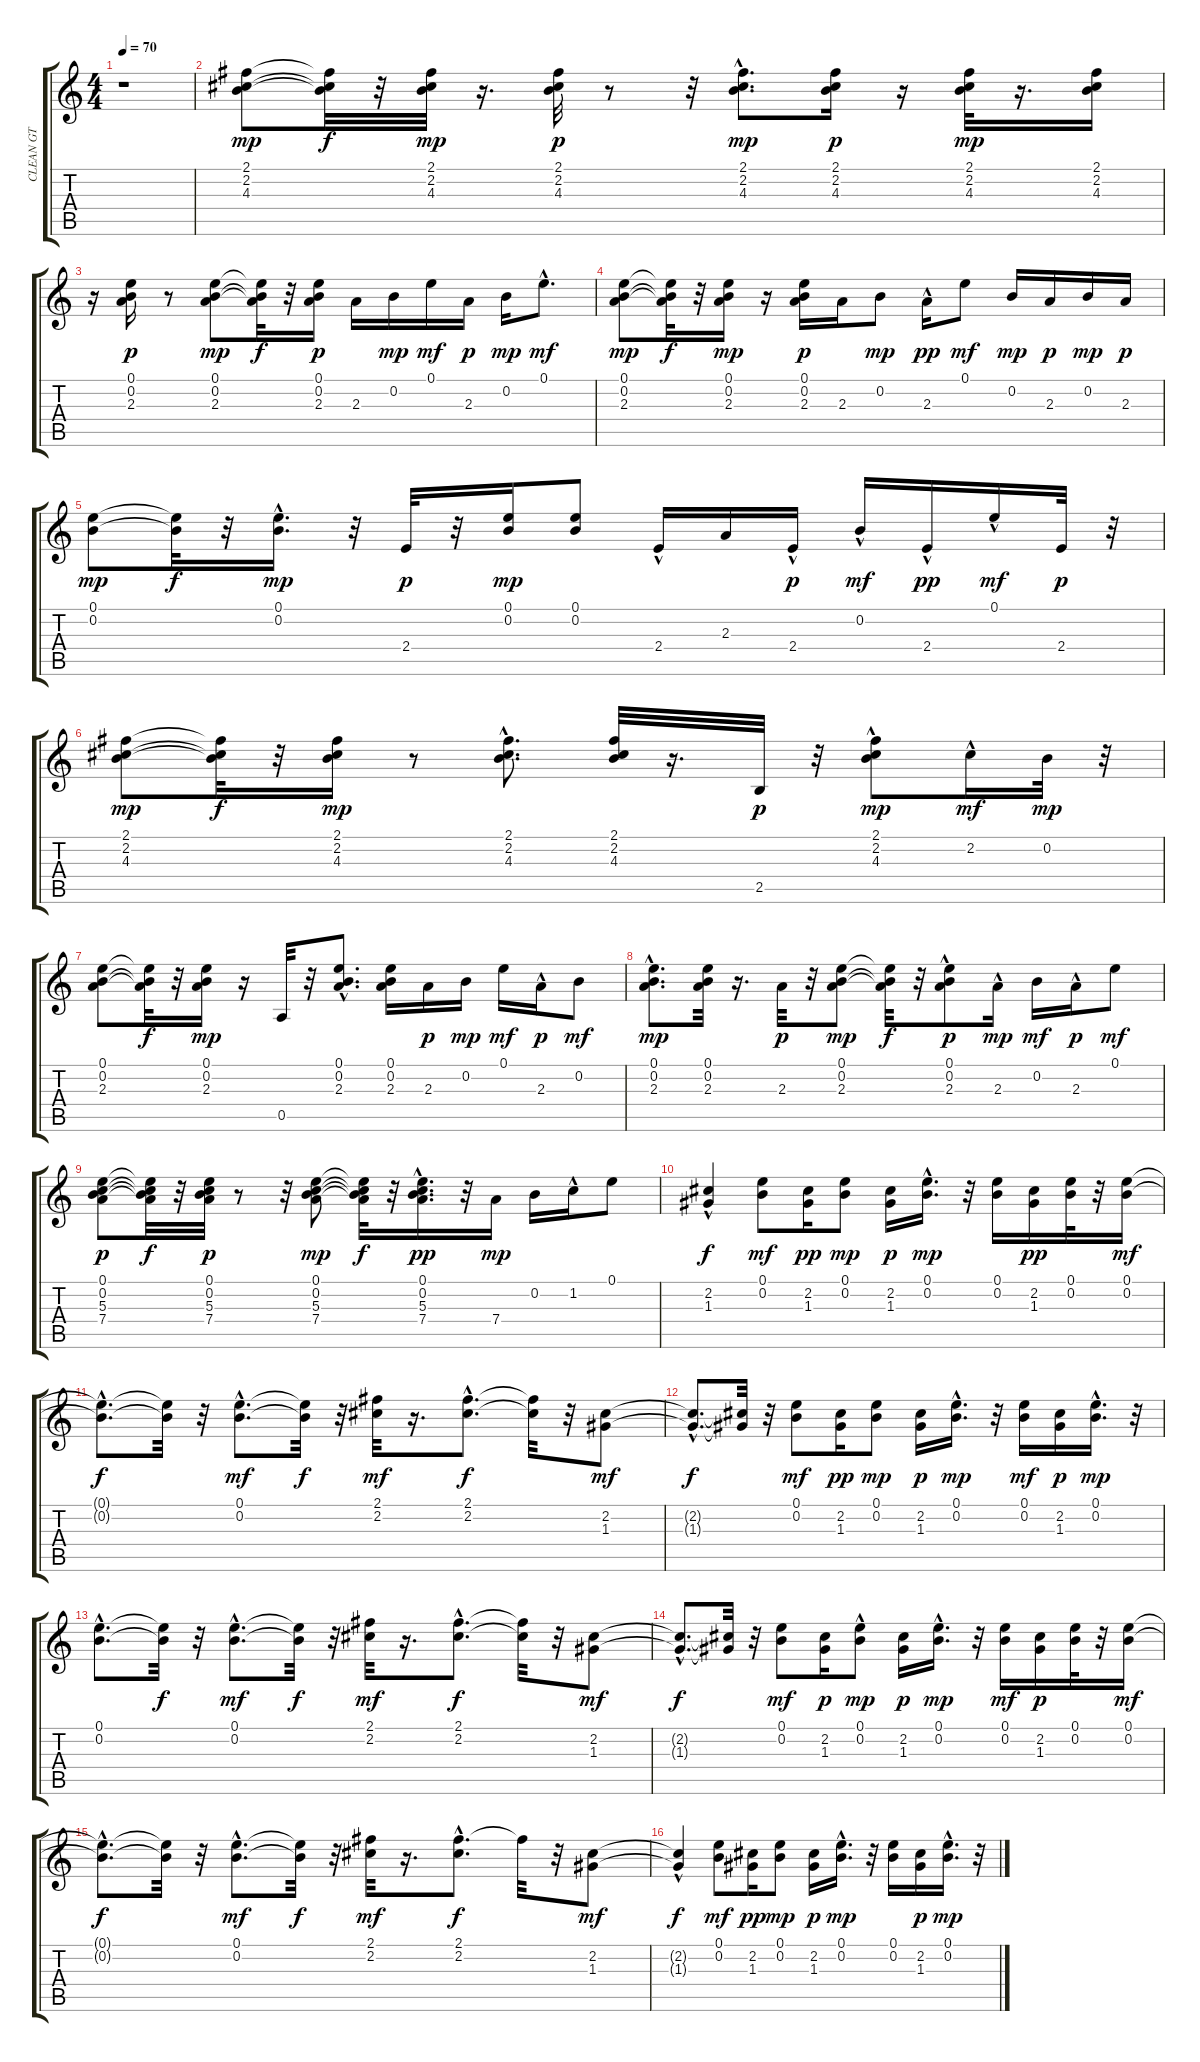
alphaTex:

\track ("CLEAN GT" "CLEAN GT") {instrument electricguitarclean}
\staff {score tabs}
\tuning (E4 B3 G3 D3 A2 E2) {hide}
\ts (4 4)
\tempo 70
\clef g2
\ks c
r.1{dy mp instrument electricguitarclean} |
(2.1 2.2 4.3).8 (2.1{t} 2.2{t} 4.3{t}).32{dy f} r.32 (2.1 2.2 4.3).32{dy mp} r.16{d} (2.1 2.2 4.3).32{dy p} r.8 r.32 (2.1{hac} 2.2{hac} 4.3).8{d dy mp} (2.1 2.2 4.3).16{dy p} r.16 (2.1 2.2 4.3).32{dy mp} r.16{d} (2.1 2.2 4.3).16 |
r.16 (0.1 0.2 2.3).16{dy p} r.8 (0.1 0.2 2.3).8{dy mp} (0.1{t} 0.2{t} 2.3{t}).32{dy f} r.32 (0.1 0.2 2.3).16{dy p} 2.3.16 0.2.16{dy mp} 0.1.16{dy mf} 2.3.16{dy p} 0.2.16{dy mp} 0.1{hac}.8{d dy mf} |
(0.1 0.2 2.3).8{dy mp} (0.1{t} 0.2{t} 2.3{t}).32{dy f} r.32 (0.1 0.2 2.3).16{dy mp} r.16 (0.1 0.2 2.3).16{dy p} 2.3.16 0.2.8{dy mp} 2.3{hac}.16{dy pp} 0.1.8{dy mf} 0.2.16{dy mp} 2.3.16{dy p} 0.2.16{dy mp} 2.3.16{dy p} |
(0.1 0.2).8{dy mp} (0.1{t} 0.2{t}).32{dy f} r.32 (0.1{hac} 0.2).16{d dy mp} r.32 2.4.32{dy p} r.32 (0.1 0.2).16{dy mp} (0.1 0.2).8 2.4{hac}.16 2.3.16 2.4{hac}.16{dy p} 0.2{hac}.16{dy mf} 2.4{hac}.16{dy pp} 0.1{hac}.16{dy mf} 2.4.32{dy p} r.32 |
(2.1 2.2 4.3).8{dy mp} (2.1{t} 2.2{t} 4.3{t}).32{dy f} r.32 (2.1 2.2 4.3).16{dy mp} r.8 (2.1{hac} 2.2 4.3).8{d} (2.1 2.2 4.3).32 r.16{d} 2.5.32{dy p} r.32 (2.1{hac} 2.2 4.3).8{dy mp} 2.2{hac}.16{dy mf} 0.2.32{dy mp} r.32 |
(0.1 0.2 2.3).8 (0.1{t} 0.2{t} 2.3{t}).32{dy f} r.32 (0.1 0.2 2.3).16{dy mp} r.16 0.5.32 r.32 (0.1 0.2{hac} 2.3{hac}).8{d} (0.1 0.2 2.3).16 2.3.16{dy p} 0.2.16{dy mp} 0.1.16{dy mf} 2.3{hac}.16{dy p} 0.2.8{dy mf} |
(0.1{hac} 0.2 2.3).8{d dy mp} (0.1 0.2 2.3).32 r.16{d} 2.3.32{dy p} r.32 (0.1 0.2 2.3).8{dy mp} (0.1{t} 0.2{t} 2.3{t}).32{dy f} r.32 (0.1{hac} 0.2 2.3{hac}).8{dy p} 2.3{hac}.16{dy mp} 0.2.16{dy mf} 2.3{hac}.16{dy p} 0.1.8{dy mf} |
(0.1 0.2 5.3 7.4).8{dy p} (0.1{t} 0.2{t} 5.3{t} 7.4{t}).32{dy f} r.32 (0.1 0.2 5.3 7.4).32{dy p} r.8 r.32 (0.1 0.2 5.3 7.4).8{dy mp} (0.1{t} 0.2{t} 5.3{t} 7.4{t}).32{dy f} r.32 (0.1{hac} 0.2{hac} 5.3 7.4{hac}).16{d dy pp} r.32 7.4.16{dy mp} 0.2.16 1.2{hac}.16 0.1.8 |
(2.2 1.3{hac}).4{dy f} (0.1 0.2).8{dy mf} (2.2 1.3).16{dy pp} (0.1 0.2).8{dy mp} (2.2 1.3).16{dy p} (0.1{hac} 0.2{hac}).16{d dy mp} r.32 (0.1 0.2).16 (2.2 1.3).16{dy pp} (0.1 0.2).32 r.32 (0.1 0.2).16{dy mf} |
(0.1{hac t} 0.2{hac t}).8{d dy f} (0.1{t} 0.2{t}).32 r.32 (0.1{hac} 0.2{hac}).8{d dy mf} (0.1{t} 0.2{t}).32{dy f} r.32 (2.1 2.2).32{dy mf} r.16{d} (2.1{hac} 2.2{hac}).8{d dy f} (2.1{t} 2.2{t}).32 r.32 (2.2 1.3).8{dy mf} |
(2.2{hac t} 1.3{hac t}).8{d dy f} (2.2{t} 1.3{t}).32 r.32 (0.1 0.2).8{dy mf} (2.2 1.3).16{dy pp} (0.1 0.2).8{dy mp} (2.2 1.3).16{dy p} (0.1{hac} 0.2{hac}).16{d dy mp} r.32 (0.1 0.2).16{dy mf} (2.2 1.3).16{dy p} (0.1{hac} 0.2{hac}).16{d dy mp} r.32 |
(0.1{hac} 0.2{hac}).8{d} (0.1{t} 0.2{t}).32{dy f} r.32 (0.1{hac} 0.2{hac}).8{d dy mf} (0.1{t} 0.2{t}).32{dy f} r.32 (2.1 2.2).32{dy mf} r.16{d} (2.1{hac} 2.2{hac}).8{d dy f} (2.1{t} 2.2{t}).32 r.32 (2.2 1.3).8{dy mf} |
(2.2{hac t} 1.3{hac t}).8{d dy f} (2.2{t} 1.3{t}).32 r.32 (0.1 0.2).8{dy mf} (2.2 1.3).16{dy p} (0.1{hac} 0.2).8{dy mp} (2.2 1.3).16{dy p} (0.1{hac} 0.2{hac}).16{d dy mp} r.32 (0.1 0.2).16{dy mf} (2.2 1.3).16{dy p} (0.1 0.2).32 r.32 (0.1 0.2).16{dy mf} |
(0.1{hac t} 0.2{hac t}).8{d dy f} (0.1{t} 0.2{t}).32 r.32 (0.1{hac} 0.2{hac}).8{d dy mf} (0.1{t} 0.2{t}).32{dy f} r.32 (2.1 2.2).32{dy mf} r.16{d} (2.1{hac} 2.2{hac}).8{d dy f} 2.1{t}.32 r.32 (2.2 1.3).8{dy mf} |
(2.2{t} 1.3{hac t}).4{dy f} (0.1 0.2).8{dy mf} (2.2 1.3).16{dy pp} (0.1 0.2).8{dy mp} (2.2 1.3).16{dy p} (0.1{hac} 0.2{hac}).16{d dy mp} r.32 (0.1 0.2).16 (2.2 1.3).16{dy p} (0.1{hac} 0.2{hac}).16{d dy mp} r.32
